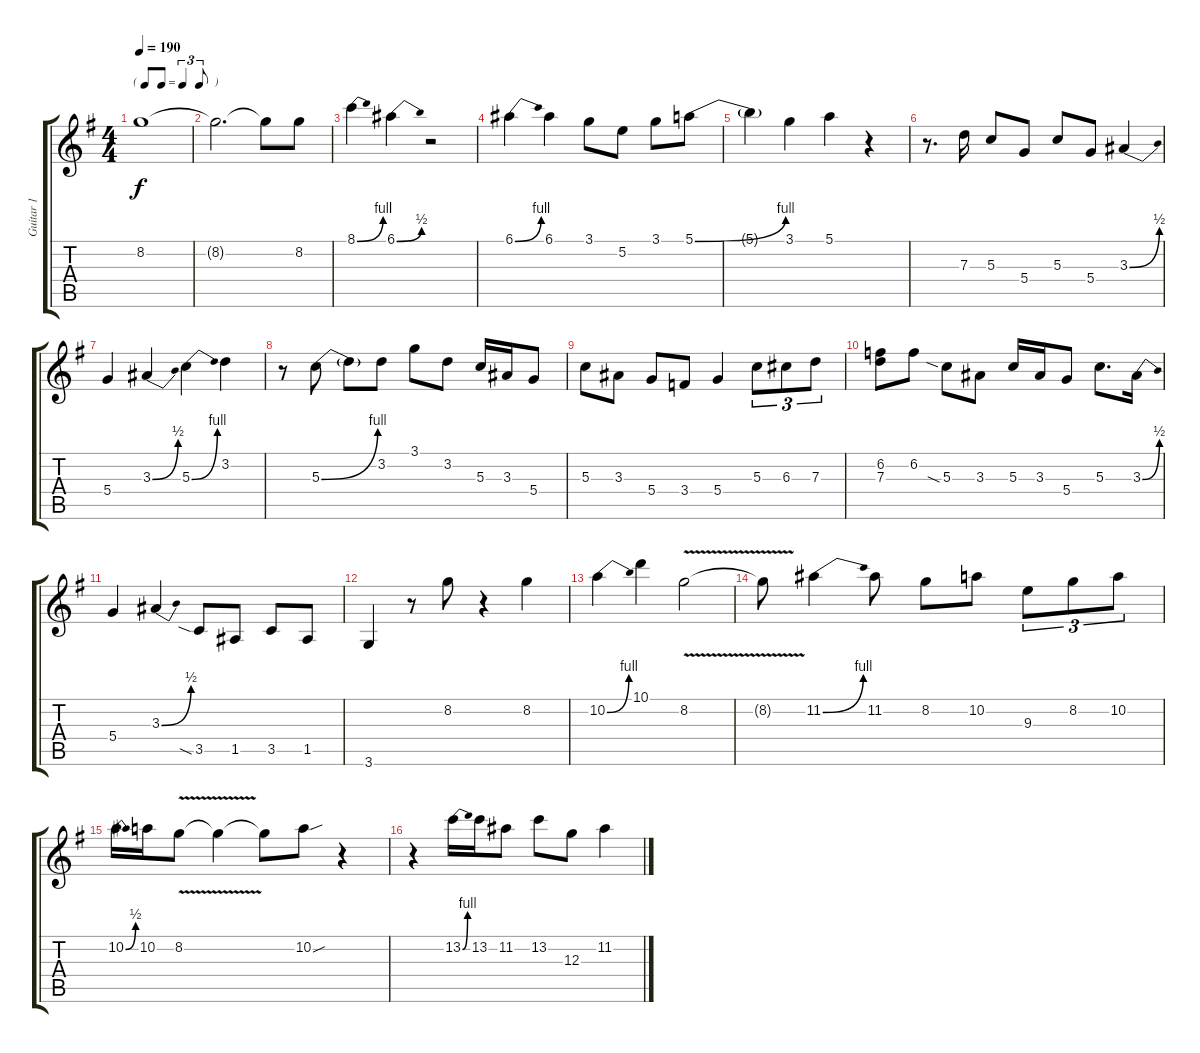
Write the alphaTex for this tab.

\track ("Guitar 1" "Guitar 1") {instrument distortionguitar}
\staff {score tabs}
\tuning (E4 B3 G3 D3 A2 E2) {hide}
\ts (4 4)
\tf triplet8th
\tempo 190
\clef g2
\ks g
8.2{t}.1{dy f} |
8.2{t}.2{d} 8.2{t}.8 8.2.8 |
8.1{be (bend 0 0 60 4)}.4 6.1{be (bend 0 0 60 2)}.4 r.2 |
6.1{be (bend 0 0 60 4)}.4 6.1.4 3.1.8 5.2.8 3.1.8 5.1{be (bend 0 0 60 4)}.8 |
5.1{t}.4 3.1.4 5.1.4 r.4 |
r.8{d} 7.3.16 5.3.8 5.4.8 5.3.8 5.4.8 3.3{be (bend 0 0 60 2)}.4 |
5.4.4 3.3{be (bend 0 0 60 2)}.4 5.3{be (bend 0 0 60 4)}.4 3.2.4 |
r.8 5.3{be (bend 0 0 60 4)}.8 5.3{t}.8 3.2.8 3.1.8 3.2.8 5.3.16 3.3.16 5.4.8 |
5.3.8 3.3.8 5.4.8 3.4.8 5.4.4 5.3.8{tu (3 2)} 6.3.8{tu (3 2)} 7.3.8{tu (3 2)} |
(6.2 7.3).8 6.2.8 5.3{sia}.8 3.3.8 5.3.16 3.3.16 5.4.8 5.3.8{d} 3.3{be (bend 0 0 60 2)}.16 |
5.4.4 3.3{be (bend 0 0 60 2)}.4 3.5{sia}.8 1.5.8 3.5.8 1.5.8 |
3.6.4 r.8 8.2.8 r.4 8.2.4 |
10.2{be (bend 0 0 60 4)}.4 10.1.4 8.2{v}.2 |
8.2{t}.8 11.2{be (bend 0 0 60 4)}.4 11.2.8 8.2.8 10.2.8 9.3.8{tu (3 2)} 8.2.8{tu (3 2)} 10.2.8{tu (3 2)} |
10.2{be (bend 0 0 60 2)}.16 10.2.16 8.2{v}.8 8.2{t}.4 8.2{t}.8 10.2{sou}.8 r.4 |
r.4 13.2{be (bend 0 0 60 4)}.16 13.2.16 11.2.8 13.2.8 12.3.8 11.2.4
